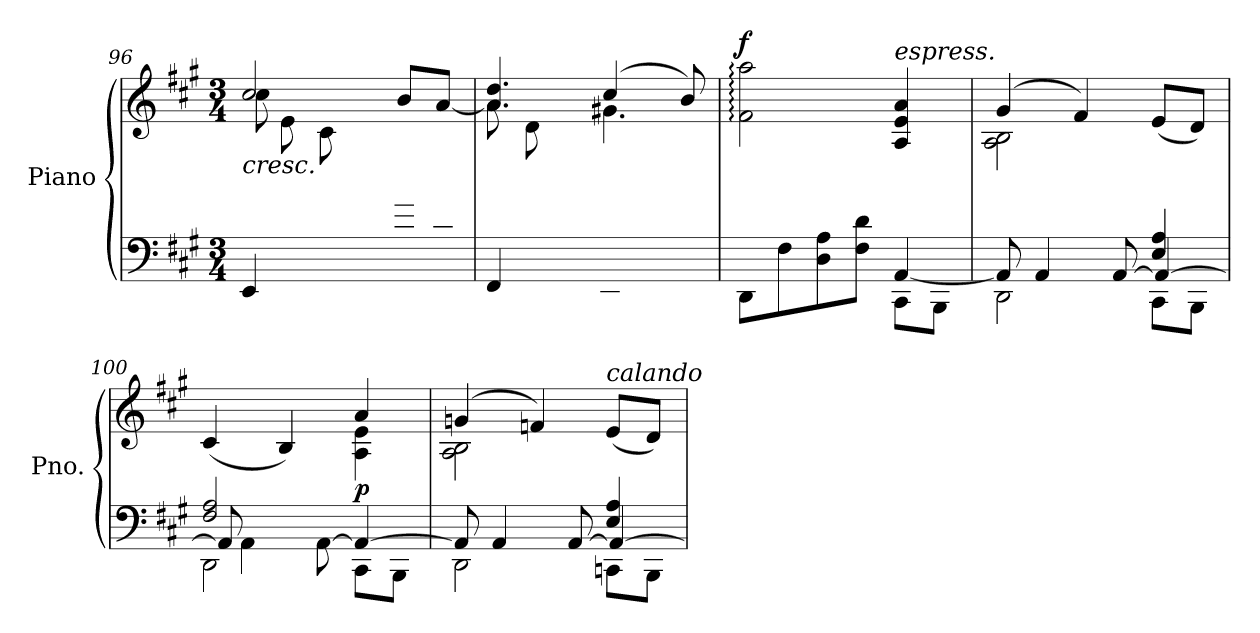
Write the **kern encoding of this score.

**kern	**kern	**dynam
*part1	*part1	*part1
*staff2	*staff1	*staff1/2
*I"Piano	*	*
*I'Pno.	*	*
*clefF4	*clefG2	*
*k[f#c#g#]	*k[f#c#g#]	*
*M3/4	*M3/4	*
=96	=96	=96
*^	*	*
!	!	!	!LO:HP:b
*	*	*^	*
4.ryy	4EE/	2cc#/	(8cc#\L	<
.	.	.	8e\	.
.	2ryy	.	8c#\	.
8E/	.	.	4.ryy	.
8gn/	.	8b/L	.	.
8c#/J)	.	[8a/J	.	.
=97	=97	=97	=97	=97
*	*	*	*^	*
4FF#/	4ryy	4.a/] 4.dd/	4.ryy	(8a\L	.
.	.	.	.	8d\	.
2ryy	8A/	.	.	2ryy	.
.	8EE/	(4cc#/	4.g#X\	.	.
.	8E/	.	.	.	.
.	8G#X/J)	8b/)	.	.	.
*	*	*	*v	*v	*
=98	=98	=98	=98	=98
!	!	!	!	!LO:DY:a
8DD\L	2ryy	2f#\: 2aa\:	2ryy	f
8F#\	.	.	.	.
8D\ 8A\	.	.	.	.
8F#\ 8d\J	.	.	.	.
!	!	!LO:TX:a:i:t=espress.	!	!
8CC#\L	[4AA/	4A/ 4e/ 4a/	4ryy	.
8BBB\J	.	.	.	.
=99	=99	=99	=99	=99
*	*^	*	*	*
2ryy	2DD\	8AA/]	(>4g#/	2A\ 2B\	.
.	.	4AA/	.	.	.
.	.	.	4f#/)	.	.
.	.	[8AA/	.	.	.
4E/ 4A/	8CC#\L	4AA/_	(>8e/L	4ryy	.
.	8BBB\J	.	8d/J)	.	.
!!LO:LB:g=z	!!
=100	=100	=100	=100	=100	=100
2F#/ 2A/	2DD\	8AA/]	(4c#/	2ryy	.
.	.	4AA\	.	.	.
.	.	.	4B/)	.	.
.	.	[8AA\	.	.	.
!	!	!	!	!	!LO:DY:b
4ryy	8CC#\L	4AA/_	4a/	4A\ 4e\	p
.	8BBB\J	.	.	.	.
*v	*v	*v	*	*	*
*	*v	*v	*
.	.	[
=101	=101	=101
*^	*^	*
*	*^	*	*	*
2ryy	2DD\	8AA/]	(>4gn/	2A\ 2B\	.
.	.	4AA/	.	.	.
.	.	.	4fn/)	.	.
.	.	[8AA/	.	.	.
!	!	!	!LO:TX:a:i:t=calando	!	!
4E/ 4A/	8CCn\L	4AA/_	(>8e/L	4ryy	.
.	8BBB\J	.	8d/J)	.	.
*v	*v	*v	*	*	*
*	*v	*v	*
=	=	=
*-	*-	*-
